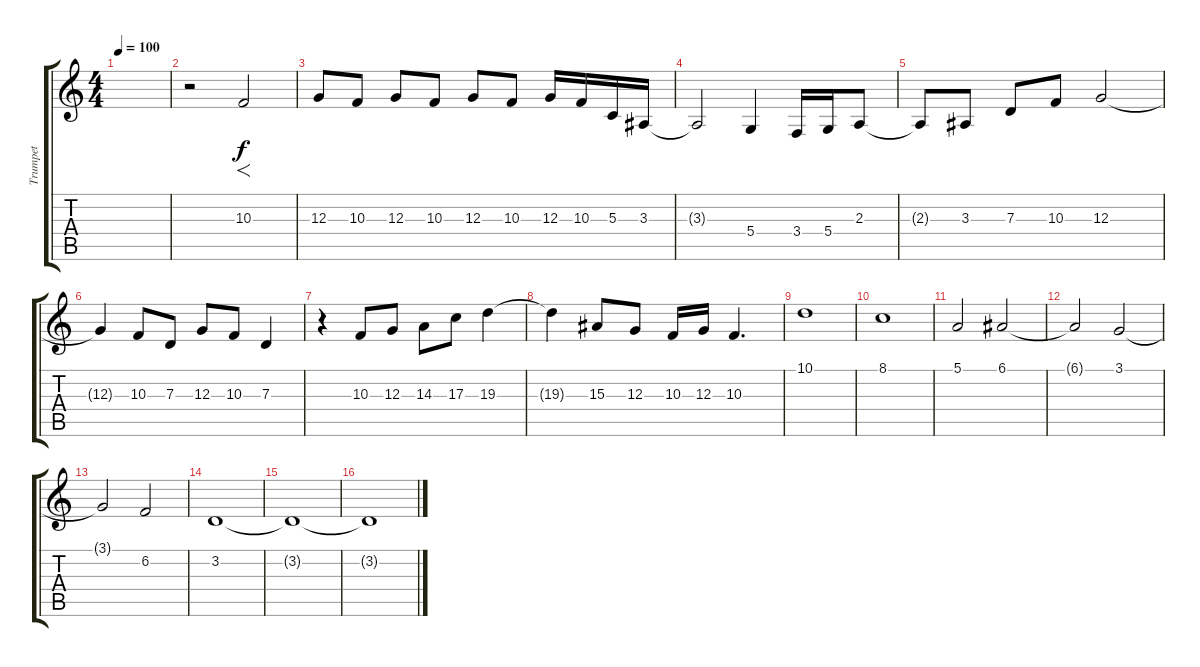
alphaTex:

\track ("Trumpet" "Trumpet") {instrument trumpet}
\staff {score tabs}
\tuning (E4 B3 G3 D3 A2 E2) {hide}
\ts (4 4)
\tempo 100
\clef g2
\ks c
|
r.2 10.3.2{f} |
12.3.8 10.3.8 12.3.8 10.3.8 12.3.8 10.3.8 12.3.16 10.3.16 5.3.16 3.3.16 |
3.3{t}.2 5.4.4 3.4.16 5.4.16 2.3.8 |
2.3{t}.8 3.3.8 7.3.8 10.3.8 12.3.2 |
12.3{t}.4 10.3.8 7.3.8 12.3.8 10.3.8 7.3.4 |
r.4 10.3.8 12.3.8 14.3.8 17.3.8 19.3.4 |
19.3{t}.4 15.3.8 12.3.8 10.3.16 12.3.16 10.3.4{d} |
10.1.1 |
8.1.1 |
5.1.2 6.1.2 |
6.1{t}.2 3.1.2 |
3.1{t}.2 6.2.2 |
3.2.1 |
3.2{t}.1 |
3.2{t}.1
